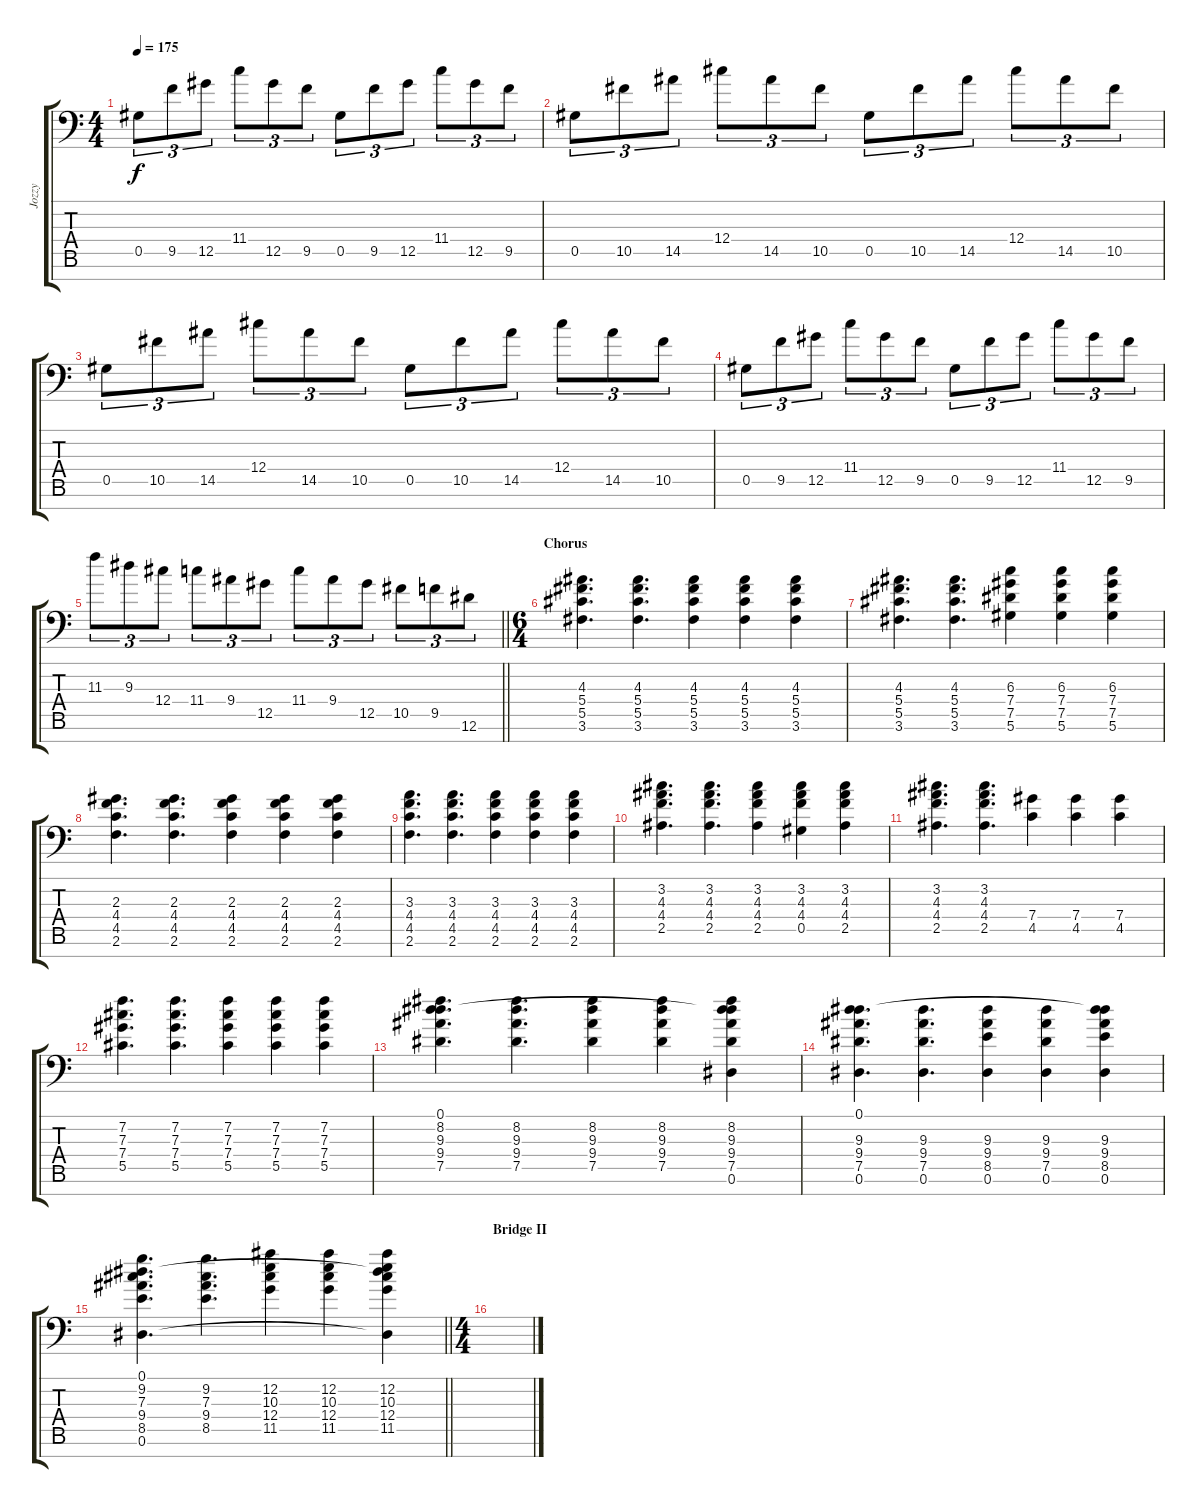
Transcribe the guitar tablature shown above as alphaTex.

\track ("Jozzy" "Jozzy") {instrument distortionguitar}
\staff {score tabs}
\tuning (Eb4 Bb3 Gb3 Db3 Ab2 Eb2 Bb1) {hide}
\ts (4 4)
\tempo 175
\clef f4
\ks c
0.5.8{tu (3 2) dy f} 9.5.8{tu (3 2)} 12.5.8{tu (3 2)} 11.4.8{tu (3 2)} 12.5.8{tu (3 2)} 9.5.8{tu (3 2)} 0.5.8{tu (3 2)} 9.5.8{tu (3 2)} 12.5.8{tu (3 2)} 11.4.8{tu (3 2)} 12.5.8{tu (3 2)} 9.5.8{tu (3 2)} |
0.5.8{tu (3 2)} 10.5.8{tu (3 2)} 14.5.8{tu (3 2)} 12.4.8{tu (3 2)} 14.5.8{tu (3 2)} 10.5.8{tu (3 2)} 0.5.8{tu (3 2)} 10.5.8{tu (3 2)} 14.5.8{tu (3 2)} 12.4.8{tu (3 2)} 14.5.8{tu (3 2)} 10.5.8{tu (3 2)} |
0.5.8{tu (3 2)} 10.5.8{tu (3 2)} 14.5.8{tu (3 2)} 12.4.8{tu (3 2)} 14.5.8{tu (3 2)} 10.5.8{tu (3 2)} 0.5.8{tu (3 2)} 10.5.8{tu (3 2)} 14.5.8{tu (3 2)} 12.4.8{tu (3 2)} 14.5.8{tu (3 2)} 10.5.8{tu (3 2)} |
0.5.8{tu (3 2)} 9.5.8{tu (3 2)} 12.5.8{tu (3 2)} 11.4.8{tu (3 2)} 12.5.8{tu (3 2)} 9.5.8{tu (3 2)} 0.5.8{tu (3 2)} 9.5.8{tu (3 2)} 12.5.8{tu (3 2)} 11.4.8{tu (3 2)} 12.5.8{tu (3 2)} 9.5.8{tu (3 2)} |
\barLineRight lightlight
11.3.8{tu (3 2)} 9.3.8{tu (3 2)} 12.4.8{tu (3 2)} 11.4.8{tu (3 2)} 9.4.8{tu (3 2)} 12.5.8{tu (3 2)} 11.4.8{tu (3 2)} 9.4.8{tu (3 2)} 12.5.8{tu (3 2)} 10.5.8{tu (3 2)} 9.5.8{tu (3 2)} 12.6.8{tu (3 2)} |
\ts (6 4)
\section ("" "Chorus")
(4.3 5.4 5.5 3.6).4{d} (4.3 5.4 5.5 3.6).4{d} (4.3 5.4 5.5 3.6).4 (4.3 5.4 5.5 3.6).4 (4.3 5.4 5.5 3.6).4 |
(4.3 5.4 5.5 3.6).4{d} (4.3 5.4 5.5 3.6).4{d} (6.3 7.4 7.5 5.6).4 (6.3 7.4 7.5 5.6).4 (6.3 7.4 7.5 5.6).4 |
(2.3 4.4 4.5 2.6).4{d} (2.3 4.4 4.5 2.6).4{d} (2.3 4.4 4.5 2.6).4 (2.3 4.4 4.5 2.6).4 (2.3 4.4 4.5 2.6).4 |
(3.3 4.4 4.5 2.6).4{d} (3.3 4.4 4.5 2.6).4{d} (3.3 4.4 4.5 2.6).4 (3.3 4.4 4.5 2.6).4 (3.3 4.4 4.5 2.6).4 |
(3.2 4.3 4.4 2.5).4{d} (3.2 4.3 4.4 2.5).4{d} (3.2 4.3 4.4 2.5).4 (3.2 4.3 4.4 0.5).4 (3.2 4.3 4.4 2.5).4 |
(3.2 4.3 4.4 2.5).4{d} (3.2 4.3 4.4 2.5).4{d} (7.4 4.5).4 (7.4 4.5).4 (7.4 4.5).4 |
(7.2 7.3 7.4 5.5).4{d} (7.2 7.3 7.4 5.5).4{d} (7.2 7.3 7.4 5.5).4 (7.2 7.3 7.4 5.5).4 (7.2 7.3 7.4 5.5).4 |
(0.1 8.2 9.3 9.4 7.5).4{d} (8.2 9.3 9.4 7.5).4{d} (8.2 9.3 9.4 7.5).4 (8.2 9.3 9.4 7.5).4 (0.1{t} 8.2 9.3 9.4 7.5 0.6).4 |
(0.1 9.3 9.4 7.5 0.6).4{d} (9.3 9.4 7.5 0.6).4{d} (9.3 9.4 8.5 0.6).4 (9.3 9.4 7.5 0.6).4 (0.1{t} 9.3 9.4 8.5 0.6).4 |
\barLineRight lightlight
(0.1 9.2 7.3 9.4 8.5 0.6).4{d} (9.2 7.3 9.4 8.5).4{d} (12.2 10.3 12.4 11.5).4 (12.2 10.3 12.4 11.5).4 (0.1{t} 12.2 10.3 12.4 11.5 0.6{t}).4 |
\ts (4 4)
\section ("" "Bridge II")
